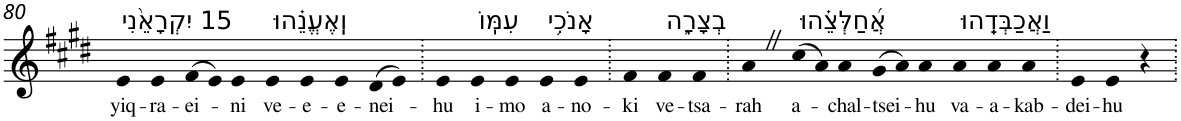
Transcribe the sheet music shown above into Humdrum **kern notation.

**kern	**text
*part1	*part1
*staff1	*staff1
*I"Piano	*
*I'Pno	*
!!LO:PB:g=z
*clefG2	*
*k[f#c#g#d#]	*
*E:	*
=80	=80
!LO:TX:a:t=15 יִקְרָאֵ֨נִי	!
!	!LO:LY:b
4e	yiq-
!	!LO:LY:b
4e	-ra-
!	!LO:LY:b
(>8f#	-ei-
8e)	.
!	!LO:LY:b
4e	-ni
!LO:TX:a:t=וְֽאֶעֱנֵ֗הוּ	!
!	!LO:LY:b
4e	ve-
!	!LO:LY:b
4e	-e-
!	!LO:LY:b
4e	-e-
!	!LO:LY:b
(>8d#	-nei-
8e)	.
=81.	=81.
!	!LO:LY:b
4e	-hu
!LO:TX:a:t=עִמּֽוֹ	!
!	!LO:LY:b
4e	i-
!	!LO:LY:b
4e	-mo
!LO:TX:a:t=אָנֹכִ֥י	!
!	!LO:LY:b
4e	a-
!	!LO:LY:b
4e	-no-
=82.	=82.
!	!LO:LY:b
4f#	-ki
!LO:TX:a:t=בְצָרָ֑ה	!
!	!LO:LY:b
4f#	ve-
!	!LO:LY:b
4f#	-tsa-
=83.	=83.
!	!LO:LY:b
4aZ	-rah
!LO:TX:a:t=אֲ֝חַלְּצֵ֗הוּ	!
!	!LO:LY:b
(>8cc#	a-
8a)	.
!	!LO:LY:b
4a	-chal-
!	!LO:LY:b
(>8g#	-tsei-
8a)	.
!	!LO:LY:b
4a	-hu
!LO:TX:a:t=וַאֲכַבְּדֵֽהוּ	!
!	!LO:LY:b
4a	va-
!	!LO:LY:b
4a	-a-
!	!LO:LY:b
4a	-kab-
=84.	=84.
!	!LO:LY:b
4e	-dei-
!	!LO:LY:b
4e	-hu
4r	.
=.	=.
*-	*-
